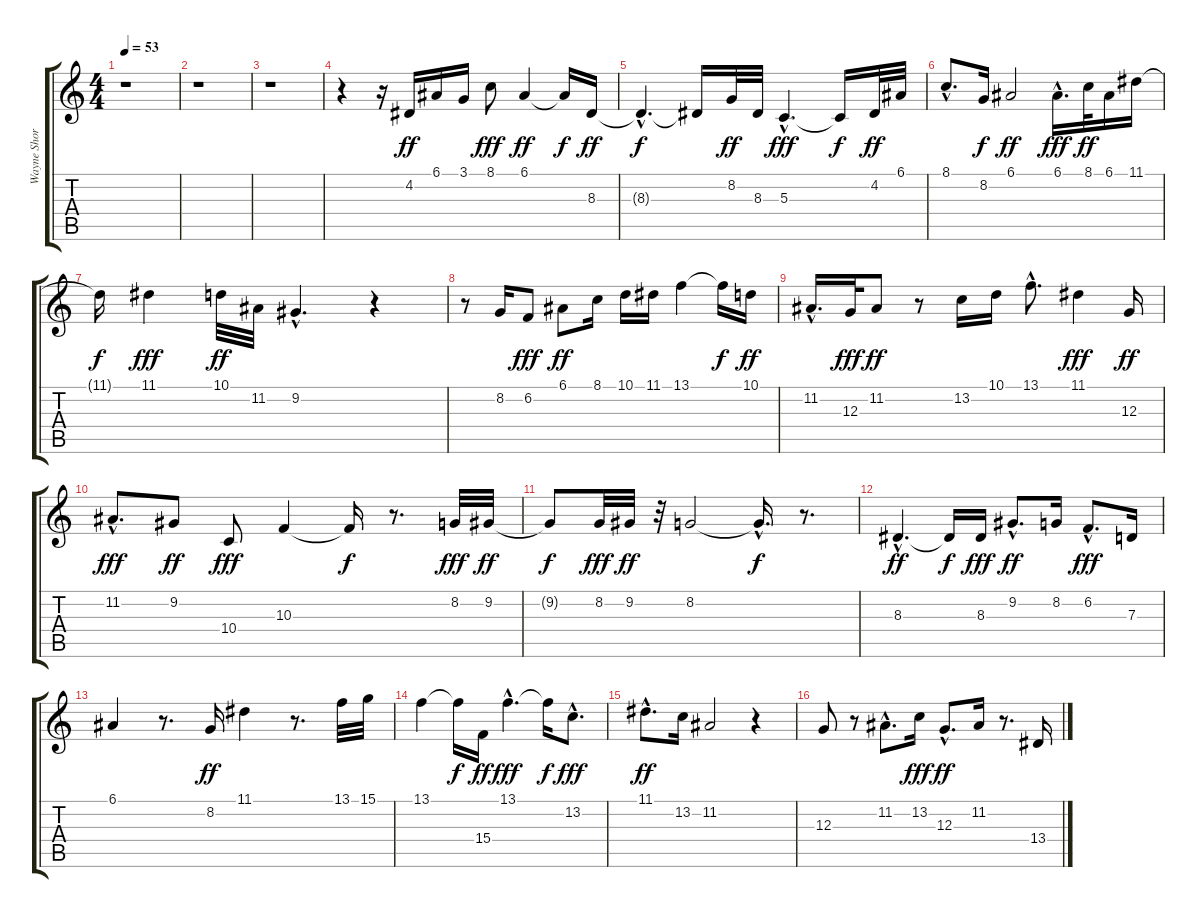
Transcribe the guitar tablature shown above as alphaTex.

\track ("Wayne Shorter" "Wayne Shor") {instrument tenorsax}
\staff {score tabs}
\tuning (E4 B3 G3 D3 A2 E2) {hide}
\ts (4 4)
\tempo 53
\clef g2
\ks c
r.1{dy f} |
r.1 |
r.1 |
r.4 r.16 4.2.16{dy ff} 6.1.16 3.1.16 8.1.8{dy fff} 6.1.4{dy ff} 6.1{t}.16{dy f} 8.3.16{dy ff} |
8.3{hac t}.4{d dy f} 8.3{t}.16 8.2.32{dy ff} 8.3.32 5.3{hac}.4{d dy fff} 5.3{t}.16{dy f} 4.2.32{dy ff} 6.1.32 |
8.1{hac}.8{d} 8.2.16{dy f} 6.1.2{dy ff} 6.1{hac}.16{d dy fff} 8.1.32{dy ff} 6.1.16 11.1.16 |
11.1{t}.16{dy f} 11.1.4{dy fff} 10.1.32{dy ff} 11.2.32 9.2{hac}.4{d} r.4 |
r.8 8.2.16 6.2.8{dy fff} 6.1.8{dy ff} 8.1.16 10.1.16 11.1.16 13.1.4 13.1{t}.16{dy f} 10.1.16{dy ff} |
11.2{hac}.16{d} 12.3.32{dy fff} 11.2.8{dy ff} r.8 13.2.16 10.1.16 13.1{hac}.8{d} 11.1.4{dy fff} 12.3.16{dy ff} |
11.2{hac}.8{d dy fff} 9.2.8{dy ff} 10.4.8{dy fff} 10.3.4 10.3{t}.16{dy f} r.8{d} 8.2.32{dy fff} 9.2.32{dy ff} |
9.2{t}.8{dy f} 8.2.32{dy fff} 9.2.32{dy ff} r.32 8.2.2 8.2{hac t}.16{d dy f} r.8{d} |
8.3{hac}.4{d dy ff} 8.3{t}.16{dy f} 8.3.16{dy fff} 9.2{hac}.8{d dy ff} 8.2.16 6.2{hac}.8{d dy fff} 7.3.16 |
6.1.4 r.8{d} 8.2.16{dy ff} 11.1.4 r.8{d} 13.1.32 15.1.32 |
13.1.4 13.1{t}.16{dy f} 15.4.16{dy ff} 13.1{hac}.4{d dy fff} 13.1{t}.16{dy f} 13.2{hac}.8{d dy fff} |
11.1{hac}.8{d dy ff} 13.2.16 11.2.2 r.4 |
12.3.8 r.8 11.2{hac}.8{d} 13.2.16{dy fff} 12.3{hac}.8{d dy ff} 11.2.16 r.8{d} 13.4.16
